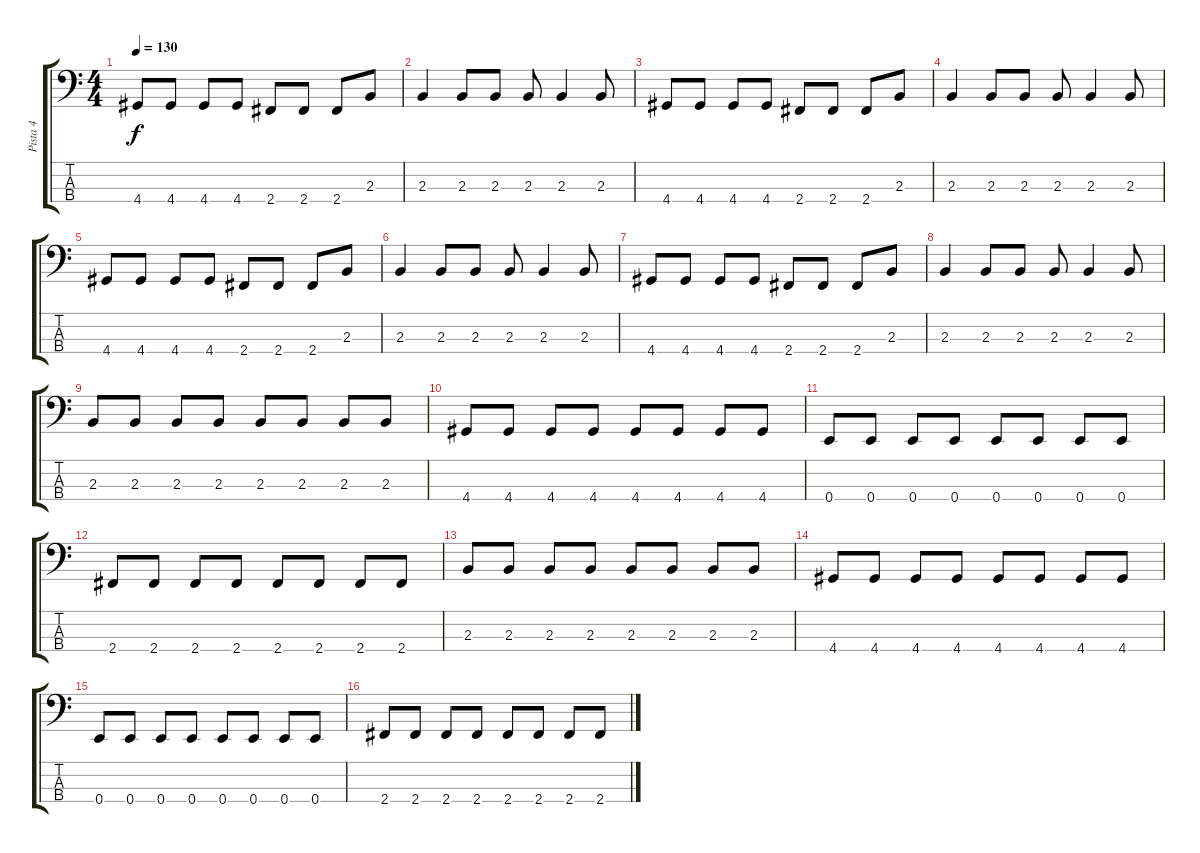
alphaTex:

\track ("Pista 4" "Pista 4") {instrument electricbassfinger}
\staff {score tabs}
\tuning (G2 D2 A1 E1) {hide}
\ts (4 4)
\tempo 130
\clef f4
\ks c
4.4.8{dy f} 4.4.8 4.4.8 4.4.8 2.4.8 2.4.8 2.4.8 2.3.8 |
2.3.4 2.3.8 2.3.8 2.3.8 2.3.4 2.3.8 |
4.4.8 4.4.8 4.4.8 4.4.8 2.4.8 2.4.8 2.4.8 2.3.8 |
2.3.4 2.3.8 2.3.8 2.3.8 2.3.4 2.3.8 |
4.4.8 4.4.8 4.4.8 4.4.8 2.4.8 2.4.8 2.4.8 2.3.8 |
2.3.4 2.3.8 2.3.8 2.3.8 2.3.4 2.3.8 |
4.4.8 4.4.8 4.4.8 4.4.8 2.4.8 2.4.8 2.4.8 2.3.8 |
2.3.4 2.3.8 2.3.8 2.3.8 2.3.4 2.3.8 |
2.3.8 2.3.8 2.3.8 2.3.8 2.3.8 2.3.8 2.3.8 2.3.8 |
4.4.8 4.4.8 4.4.8 4.4.8 4.4.8 4.4.8 4.4.8 4.4.8 |
0.4.8 0.4.8 0.4.8 0.4.8 0.4.8 0.4.8 0.4.8 0.4.8 |
2.4.8 2.4.8 2.4.8 2.4.8 2.4.8 2.4.8 2.4.8 2.4.8 |
2.3.8 2.3.8 2.3.8 2.3.8 2.3.8 2.3.8 2.3.8 2.3.8 |
4.4.8 4.4.8 4.4.8 4.4.8 4.4.8 4.4.8 4.4.8 4.4.8 |
0.4.8 0.4.8 0.4.8 0.4.8 0.4.8 0.4.8 0.4.8 0.4.8 |
2.4.8 2.4.8 2.4.8 2.4.8 2.4.8 2.4.8 2.4.8 2.4.8
